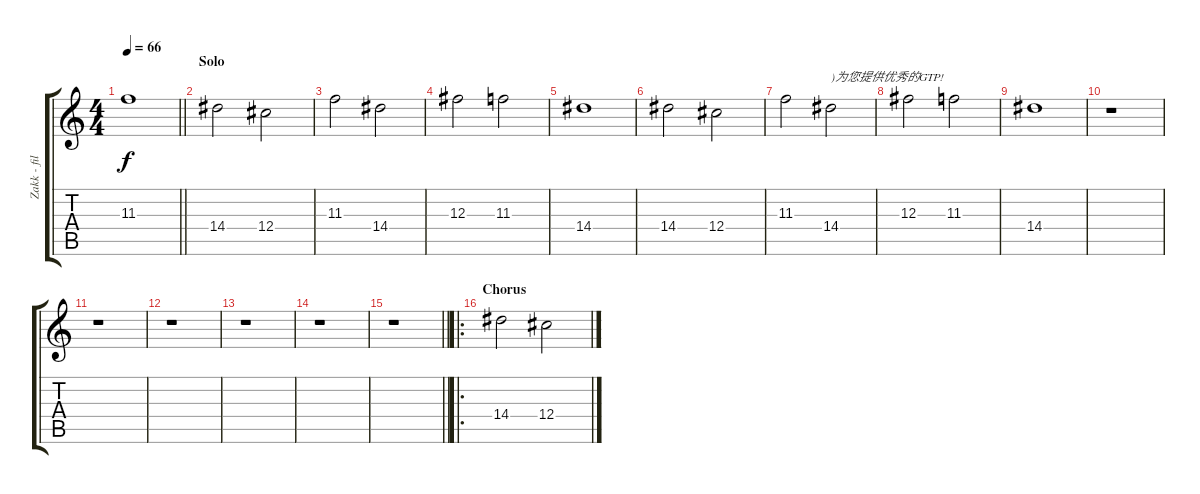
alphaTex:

\track ("Zakk - fill parts" "Zakk - fil") {instrument acousticguitarnylon}
\staff {score tabs}
\tuning (Eb4 Bb3 Gb3 Db3 Ab2 Eb2) {hide}
\ts (4 4)
\tempo 66
\clef g2
\barLineRight lightlight
\ks c
11.3.1{dy f} |
\section ("" "Solo")
14.4.2 12.4.2 |
11.3.2 14.4.2 |
12.3.2 11.3.2 |
14.4.1 |
14.4.2 12.4.2 |
11.3.2 14.4.2{txt ")为您提供优秀的GTP!"} |
12.3.2 11.3.2 |
14.4.1 |
r.1 |
r.1 |
r.1 |
r.1 |
r.1 |
\barLineRight lightlight
r.1 |
\ro
\section ("" "Chorus")
14.4.2 12.4.2
